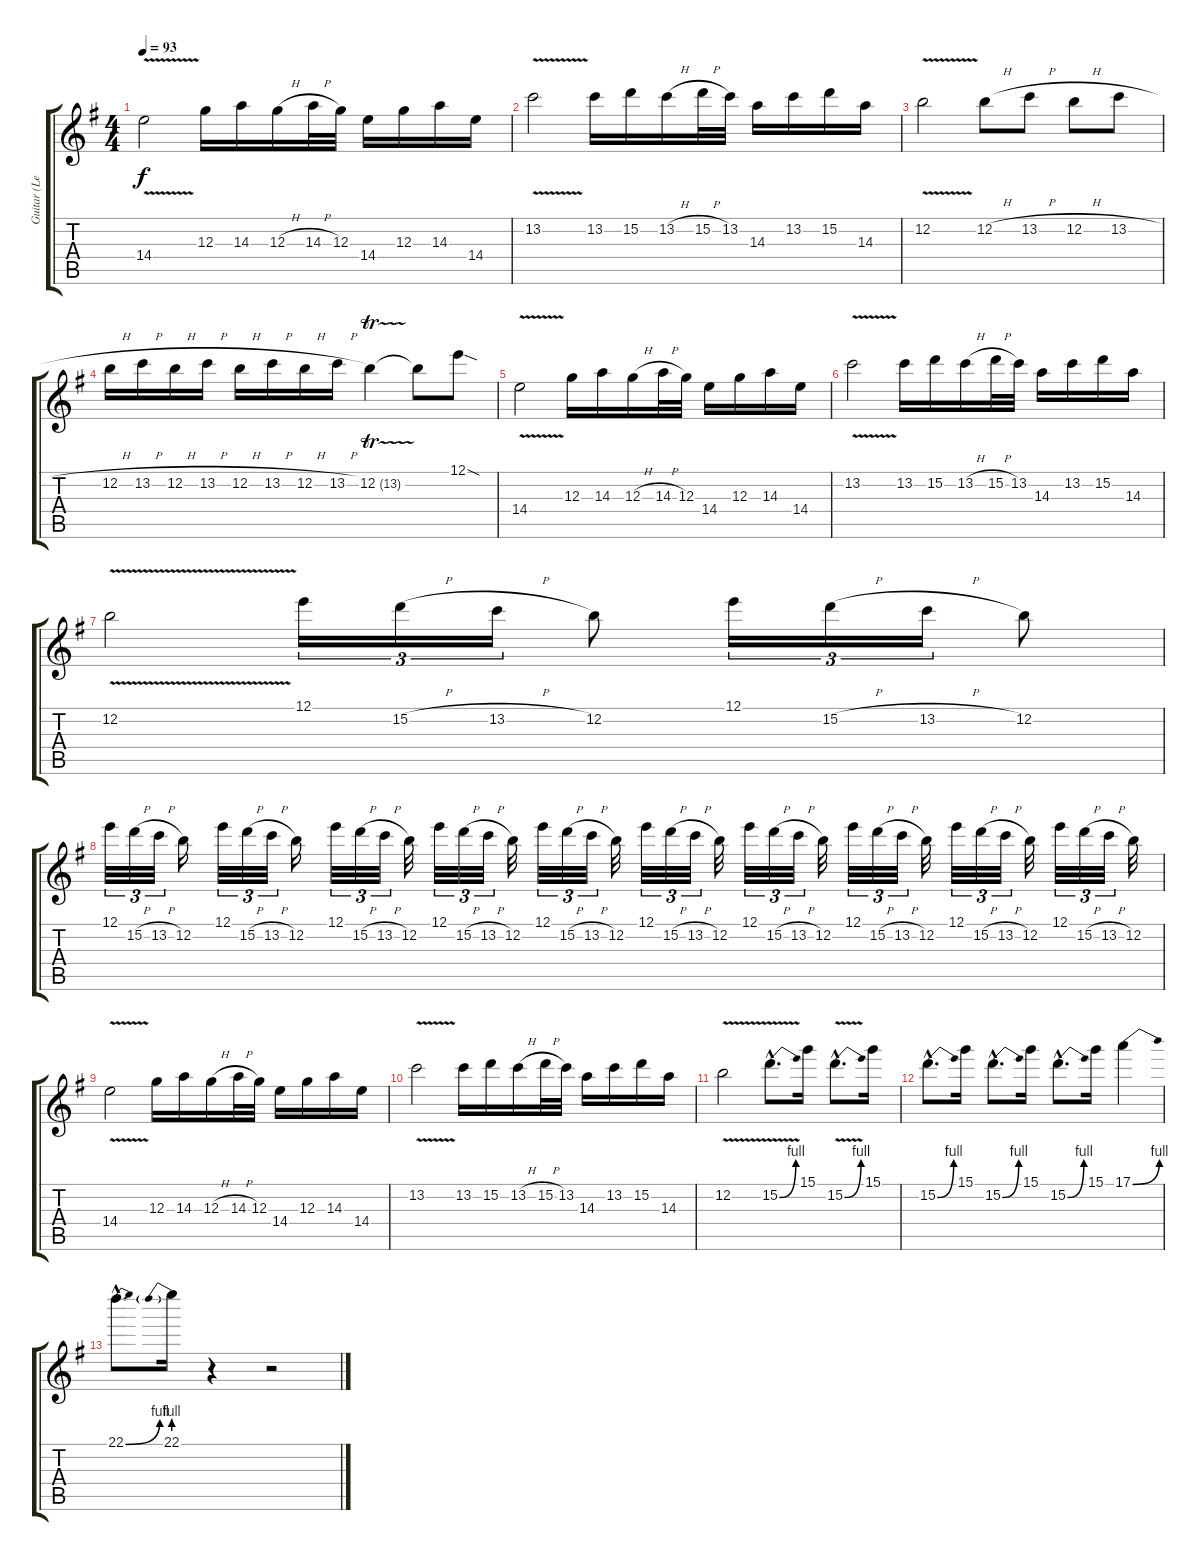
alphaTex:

\track ("Guitar (Lead)" "Guitar (Le") {instrument overdrivenguitar}
\staff {score tabs}
\tuning (E4 B3 G3 D3 A2 E2) {hide}
\ts (4 4)
\tempo 93
\clef g2
\ks eminor
14.4{v}.2{dy f} 12.3.16 14.3.16 12.3{h}.16 14.3{h}.32 12.3.32 14.4.16 12.3.16 14.3.16 14.4.16 |
13.2{v}.2 13.2.16 15.2.16 13.2{h}.16 15.2{h}.32 13.2.32 14.3.16 13.2.16 15.2.16 14.3.16 |
12.2{v}.2 12.2{h}.8 13.2{h}.8 12.2{h}.8 13.2{h}.8 |
12.2{h}.16 13.2{h}.16 12.2{h}.16 13.2{h}.16 12.2{h}.16 13.2{h}.16 12.2{h}.16 13.2{h}.16 12.2{tr (13 32)}.4 12.2{t}.8 12.1{sod}.8 |
14.4{v}.2 12.3.16 14.3.16 12.3{h}.16 14.3{h}.32 12.3.32 14.4.16 12.3.16 14.3.16 14.4.16 |
13.2{v}.2 13.2.16 15.2.16 13.2{h}.16 15.2{h}.32 13.2.32 14.3.16 13.2.16 15.2.16 14.3.16 |
12.2{v}.2 12.1.16{tu (3 2)} 15.2{h}.16{tu (3 2)} 13.2{h}.16{tu (3 2)} 12.2.8 12.1.16{tu (3 2)} 15.2{h}.16{tu (3 2)} 13.2{h}.16{tu (3 2)} 12.2.8 |
12.1.32{tu (3 2)} 15.2{h}.32{tu (3 2)} 13.2{h}.32{tu (3 2)} 12.2.16 12.1.32{tu (3 2)} 15.2{h}.32{tu (3 2)} 13.2{h}.32{tu (3 2)} 12.2.16 12.1.32{tu (3 2)} 15.2{h}.32{tu (3 2)} 13.2{h}.32{tu (3 2)} 12.2.32 12.1.32{tu (3 2)} 15.2{h}.32{tu (3 2)} 13.2{h}.32{tu (3 2)} 12.2.32 12.1.32{tu (3 2)} 15.2{h}.32{tu (3 2)} 13.2{h}.32{tu (3 2)} 12.2.32 12.1.32{tu (3 2)} 15.2{h}.32{tu (3 2)} 13.2{h}.32{tu (3 2)} 12.2.32 12.1.32{tu (3 2)} 15.2{h}.32{tu (3 2)} 13.2{h}.32{tu (3 2)} 12.2.32 12.1.32{tu (3 2)} 15.2{h}.32{tu (3 2)} 13.2{h}.32{tu (3 2)} 12.2.32 12.1.32{tu (3 2)} 15.2{h}.32{tu (3 2)} 13.2{h}.32{tu (3 2)} 12.2.32 12.1.32{tu (3 2)} 15.2{h}.32{tu (3 2)} 13.2{h}.32{tu (3 2)} 12.2.32 |
14.4{v}.2 12.3.16 14.3.16 12.3{h}.16 14.3{h}.32 12.3.32 14.4.16 12.3.16 14.3.16 14.4.16 |
13.2{v}.2 13.2.16 15.2.16 13.2{h}.16 15.2{h}.32 13.2.32 14.3.16 13.2.16 15.2.16 14.3.16 |
12.2{v}.2 15.2{be (bend 0 0 60 4) v hac}.8{d} 15.1.16 15.2{be (bend 0 0 60 4) v hac}.8{d} 15.1.16 |
15.2{be (bend 0 0 60 4) hac}.8{d} 15.1.16 15.2{be (bend 0 0 60 4) hac}.8{d} 15.1.16 15.2{be (bend 0 0 60 4) hac}.8{d} 15.1.16 17.1{be (bend 0 0 60 4)}.4 |
22.1{be (bend 0 0 60 4) hac}.8{d} 22.1{be (prebend 0 4 60 4)}.16 r.4 r.2
